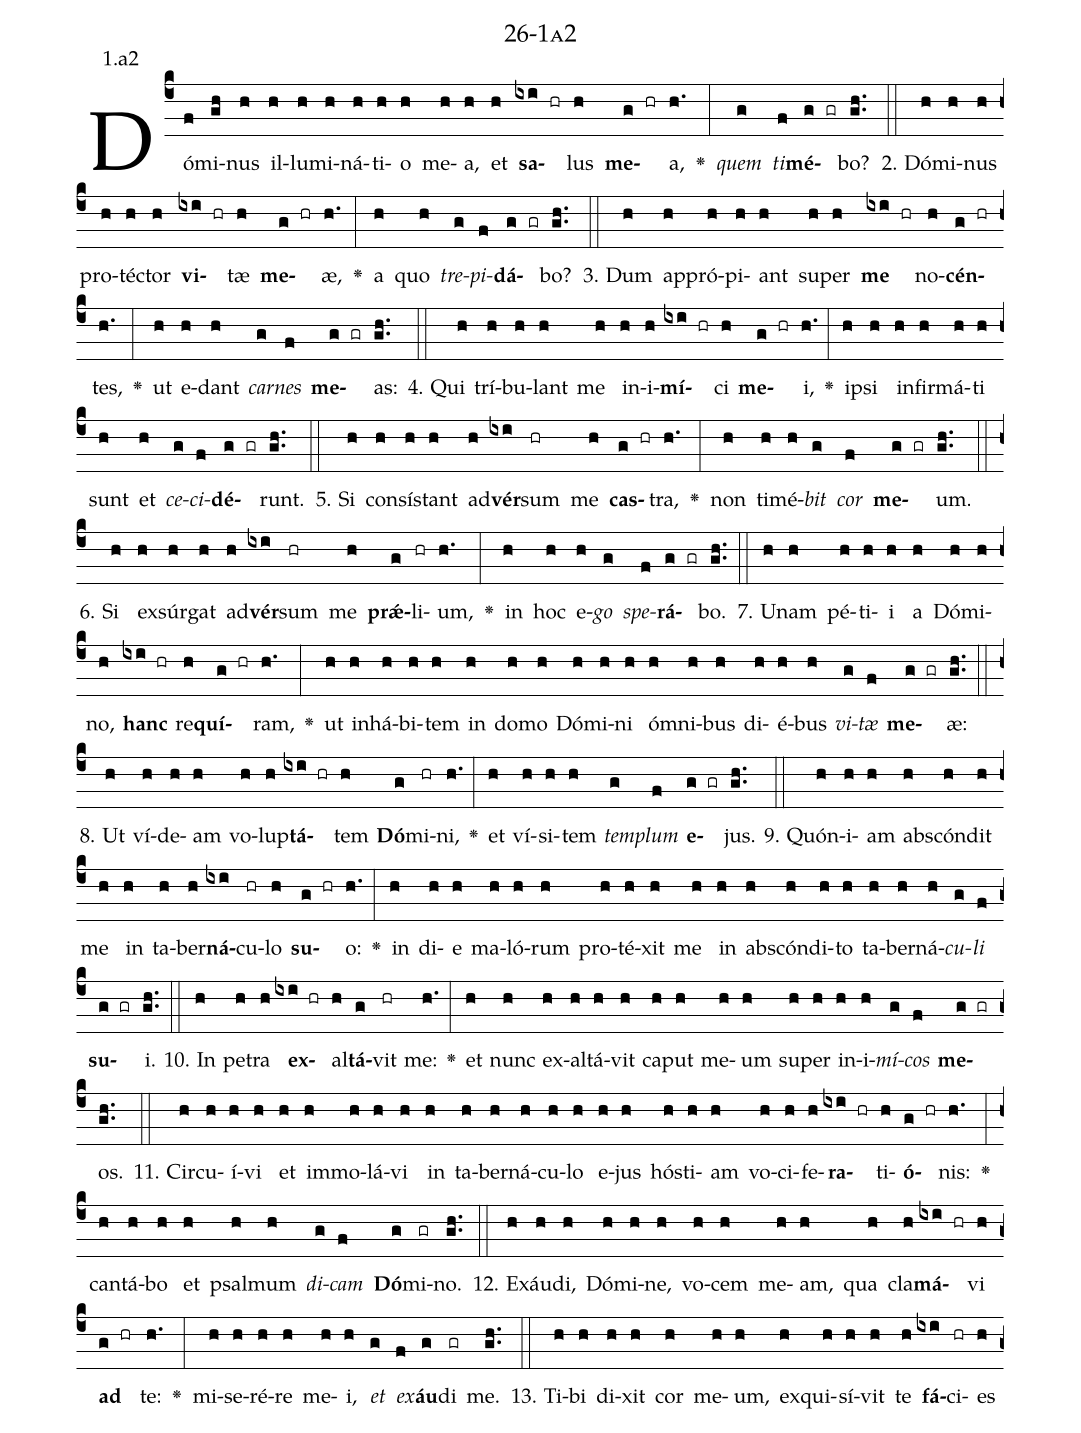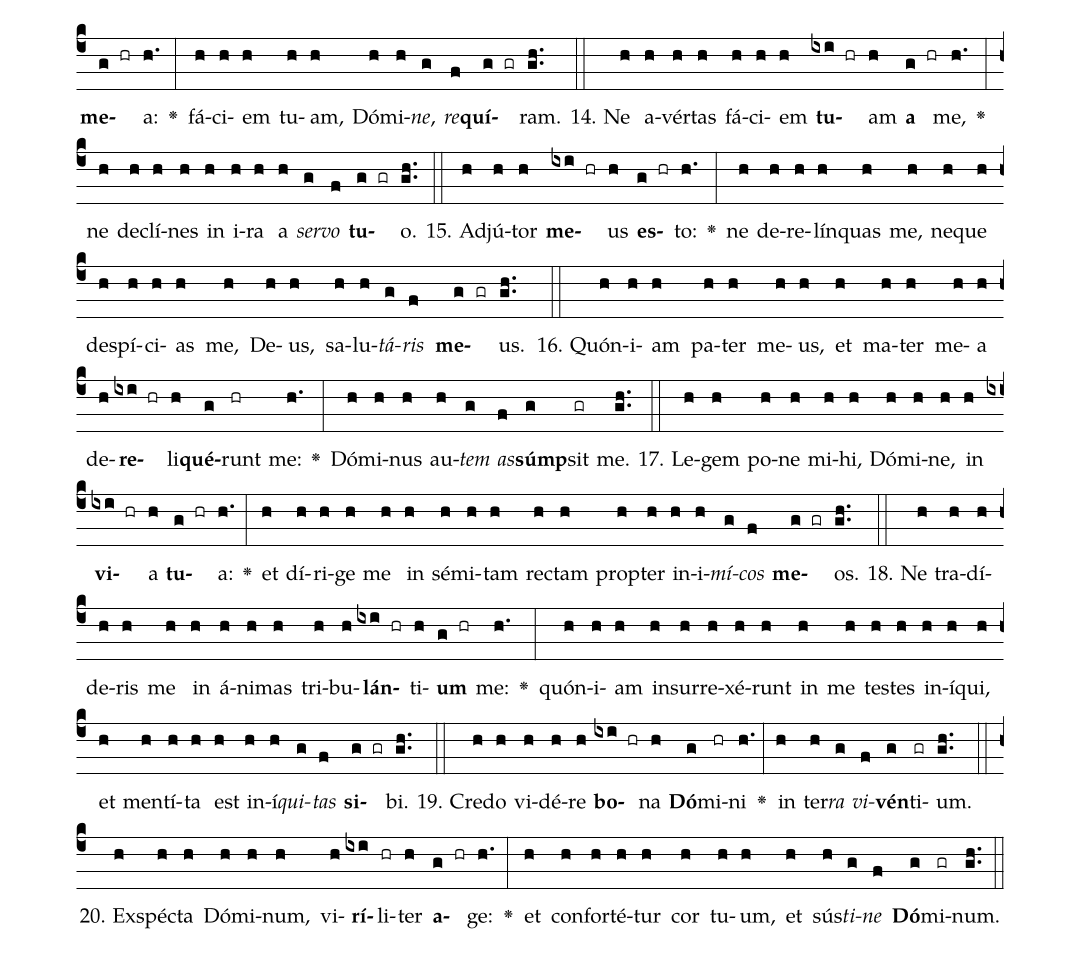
name: 26-1a2;
annotation: 1.a2;
%%
(c4)Dó(f)mi(gh)nus(h) il(h)lu(h)mi(h)ná(h)ti(h)o(h) me(h)a,(h) et(h) <b>sa</b>(ixi hr)lus(h) <b>me</b>(g hr)a,(h.) <v>\greheightstar</v>(:) <i>quem</i>(g) <i>ti</i>(f)<b>mé</b>(g gr)bo?(gh..) (::)
2. Dó(h)mi(h)nus(h) pro(h)téc(h)tor(h) <b>vi</b>(ixi hr)tæ(h) <b>me</b>(g hr)æ,(h.) <v>\greheightstar</v>(:) a(h) quo(h) <i>tre</i>(g)<i>pi</i>(f)<b>dá</b>(g gr)bo?(gh..) (::)
3. Dum(h) ap(h)pró(h)pi(h)ant(h) su(h)per(h) <b>me</b>(ixi hr) no(h)<b>cén</b>(g hr)tes,(h.) <v>\greheightstar</v>(:) ut(h) e(h)dant(h) <i>car</i>(g)<i>nes</i>(f) <b>me</b>(g gr)as:(gh..) (::)
4. Qui(h) trí(h)bu(h)lant(h) me(h) in(h)i(h)<b>mí</b>(ixi hr)ci(h) <b>me</b>(g hr)i,(h.) <v>\greheightstar</v>(:) ip(h)si(h) in(h)fir(h)má(h)ti(h) sunt(h) et(h) <i>ce</i>(g)<i>ci</i>(f)<b>dé</b>(g gr)runt.(gh..) (::)
5. Si(h) con(h)sís(h)tant(h) ad(h)<b>vér</b>(ixi)sum(hr) me(h) <b>cas</b>(g hr)tra,(h.) <v>\greheightstar</v>(:) non(h) ti(h)mé(h)<i>bit</i>(g) <i>cor</i>(f) <b>me</b>(g gr)um.(gh..) (::)
6. Si(h) ex(h)súr(h)gat(h) ad(h)<b>vér</b>(ixi)sum(hr) me(h) <b>prǽ</b>(g)li(hr)um,(h.) <v>\greheightstar</v>(:) in(h) hoc(h) e(h)<i>go</i>(g) <i>spe</i>(f)<b>rá</b>(g gr)bo.(gh..) (::)
7. U(h)nam(h) pé(h)ti(h)i(h) a(h) Dó(h)mi(h)no,(h) <b>hanc</b>(ixi hr) re(h)<b>quí</b>(g hr)ram,(h.) <v>\greheightstar</v>(:) ut(h) in(h)há(h)bi(h)tem(h) in(h) do(h)mo(h) Dó(h)mi(h)ni(h) óm(h)ni(h)bus(h) di(h)é(h)bus(h) <i>vi</i>(g)<i>tæ</i>(f) <b>me</b>(g gr)æ:(gh..) (::)
8. Ut(h) ví(h)de(h)am(h) vo(h)lup(h)<b>tá</b>(ixi hr)tem(h) <b>Dó</b>(g)mi(hr)ni,(h.) <v>\greheightstar</v>(:) et(h) ví(h)si(h)tem(h) <i>tem</i>(g)<i>plum</i>(f) <b>e</b>(g gr)jus.(gh..) (::)
9. Quón(h)i(h)am(h) abs(h)cón(h)dit(h) me(h) in(h) ta(h)ber(h)<b>ná</b>(ixi)cu(hr)lo(h) <b>su</b>(g hr)o:(h.) <v>\greheightstar</v>(:) in(h) di(h)e(h) ma(h)ló(h)rum(h) pro(h)té(h)xit(h) me(h) in(h) abs(h)cón(h)di(h)to(h) ta(h)ber(h)ná(h)<i>cu</i>(g)<i>li</i>(f) <b>su</b>(g gr)i.(gh..) (::)
10. In(h) pe(h)tra(h) <b>ex</b>(ixi hr)al(h)<b>tá</b>(g)vit(hr) me:(h.) <v>\greheightstar</v>(:) et(h) nunc(h) ex(h)al(h)tá(h)vit(h) ca(h)put(h) me(h)um(h) su(h)per(h) in(h)i(h)<i>mí</i>(g)<i>cos</i>(f) <b>me</b>(g gr)os.(gh..) (::)
11. Cir(h)cu(h)í(h)vi(h) et(h) im(h)mo(h)lá(h)vi(h) in(h) ta(h)ber(h)ná(h)cu(h)lo(h) e(h)jus(h) hós(h)ti(h)am(h) vo(h)ci(h)fe(h)<b>ra</b>(ixi hr)ti(h)<b>ó</b>(g hr)nis:(h.) <v>\greheightstar</v>(:) can(h)tá(h)bo(h) et(h) psal(h)mum(h) <i>di</i>(g)<i>cam</i>(f) <b>Dó</b>(g)mi(gr)no.(gh..) (::)
12. Ex(h)áu(h)di,(h) Dó(h)mi(h)ne,(h) vo(h)cem(h) me(h)am,(h) qua(h) cla(h)<b>má</b>(ixi hr)vi(h) <b>ad</b>(g hr) te:(h.) <v>\greheightstar</v>(:) mi(h)se(h)ré(h)re(h) me(h)i,(h) <i>et</i>(g) <i>ex</i>(f)<b>áu</b>(g)di(gr) me.(gh..) (::)
13. Ti(h)bi(h) di(h)xit(h) cor(h) me(h)um,(h) ex(h)qui(h)sí(h)vit(h) te(h) <b>fá</b>(ixi)ci(hr)es(h) <b>me</b>(g hr)a:(h.) <v>\greheightstar</v>(:) fá(h)ci(h)em(h) tu(h)am,(h) Dó(h)mi(h)<i>ne</i>,(g) <i>re</i>(f)<b>quí</b>(g gr)ram.(gh..) (::)
14. Ne(h) a(h)vér(h)tas(h) fá(h)ci(h)em(h) <b>tu</b>(ixi hr)am(h) <b>a</b>(g hr) me,(h.) <v>\greheightstar</v>(:) ne(h) de(h)clí(h)nes(h) in(h) i(h)ra(h) a(h) <i>ser</i>(g)<i>vo</i>(f) <b>tu</b>(g gr)o.(gh..) (::)
15. Ad(h)jú(h)tor(h) <b>me</b>(ixi hr)us(h) <b>es</b>(g hr)to:(h.) <v>\greheightstar</v>(:) ne(h) de(h)re(h)lín(h)quas(h) me,(h) ne(h)que(h) de(h)spí(h)ci(h)as(h) me,(h) De(h)us,(h) sa(h)lu(h)<i>tá</i>(g)<i>ris</i>(f) <b>me</b>(g gr)us.(gh..) (::)
16. Quón(h)i(h)am(h) pa(h)ter(h) me(h)us,(h) et(h) ma(h)ter(h) me(h)a(h) de(h)<b>re</b>(ixi hr)li(h)<b>qué</b>(g)runt(hr) me:(h.) <v>\greheightstar</v>(:) Dó(h)mi(h)nus(h) au(h)<i>tem</i>(g) <i>as</i>(f)<b>súmp</b>(g)sit(gr) me.(gh..) (::)
17. Le(h)gem(h) po(h)ne(h) mi(h)hi,(h) Dó(h)mi(h)ne,(h) in(h) <b>vi</b>(ixi hr)a(h) <b>tu</b>(g hr)a:(h.) <v>\greheightstar</v>(:) et(h) dí(h)ri(h)ge(h) me(h) in(h) sé(h)mi(h)tam(h) rec(h)tam(h) prop(h)ter(h) in(h)i(h)<i>mí</i>(g)<i>cos</i>(f) <b>me</b>(g gr)os.(gh..) (::)
18. Ne(h) tra(h)dí(h)de(h)ris(h) me(h) in(h) á(h)ni(h)mas(h) tri(h)bu(h)<b>lán</b>(ixi hr)ti(h)<b>um</b>(g hr) me:(h.) <v>\greheightstar</v>(:) quón(h)i(h)am(h) in(h)sur(h)re(h)xé(h)runt(h) in(h) me(h) tes(h)tes(h) in(h)í(h)qui,(h) et(h) men(h)tí(h)ta(h) est(h) in(h)í(h)<i>qui</i>(g)<i>tas</i>(f) <b>si</b>(g gr)bi.(gh..) (::)
19. Cre(h)do(h) vi(h)dé(h)re(h) <b>bo</b>(ixi hr)na(h) <b>Dó</b>(g)mi(hr)ni(h.) <v>\greheightstar</v>(:) in(h) ter(h)<i>ra</i>(g) <i>vi</i>(f)<b>vén</b>(g)ti(gr)um.(gh..) (::)
20. Ex(h)spéc(h)ta(h) Dó(h)mi(h)num,(h) vi(h)<b>rí</b>(ixi)li(hr)ter(h) <b>a</b>(g hr)ge:(h.) <v>\greheightstar</v>(:) et(h) con(h)for(h)té(h)tur(h) cor(h) tu(h)um,(h) et(h) sús(h)<i>ti</i>(g)<i>ne</i>(f) <b>Dó</b>(g)mi(gr)num.(gh..) (::)
